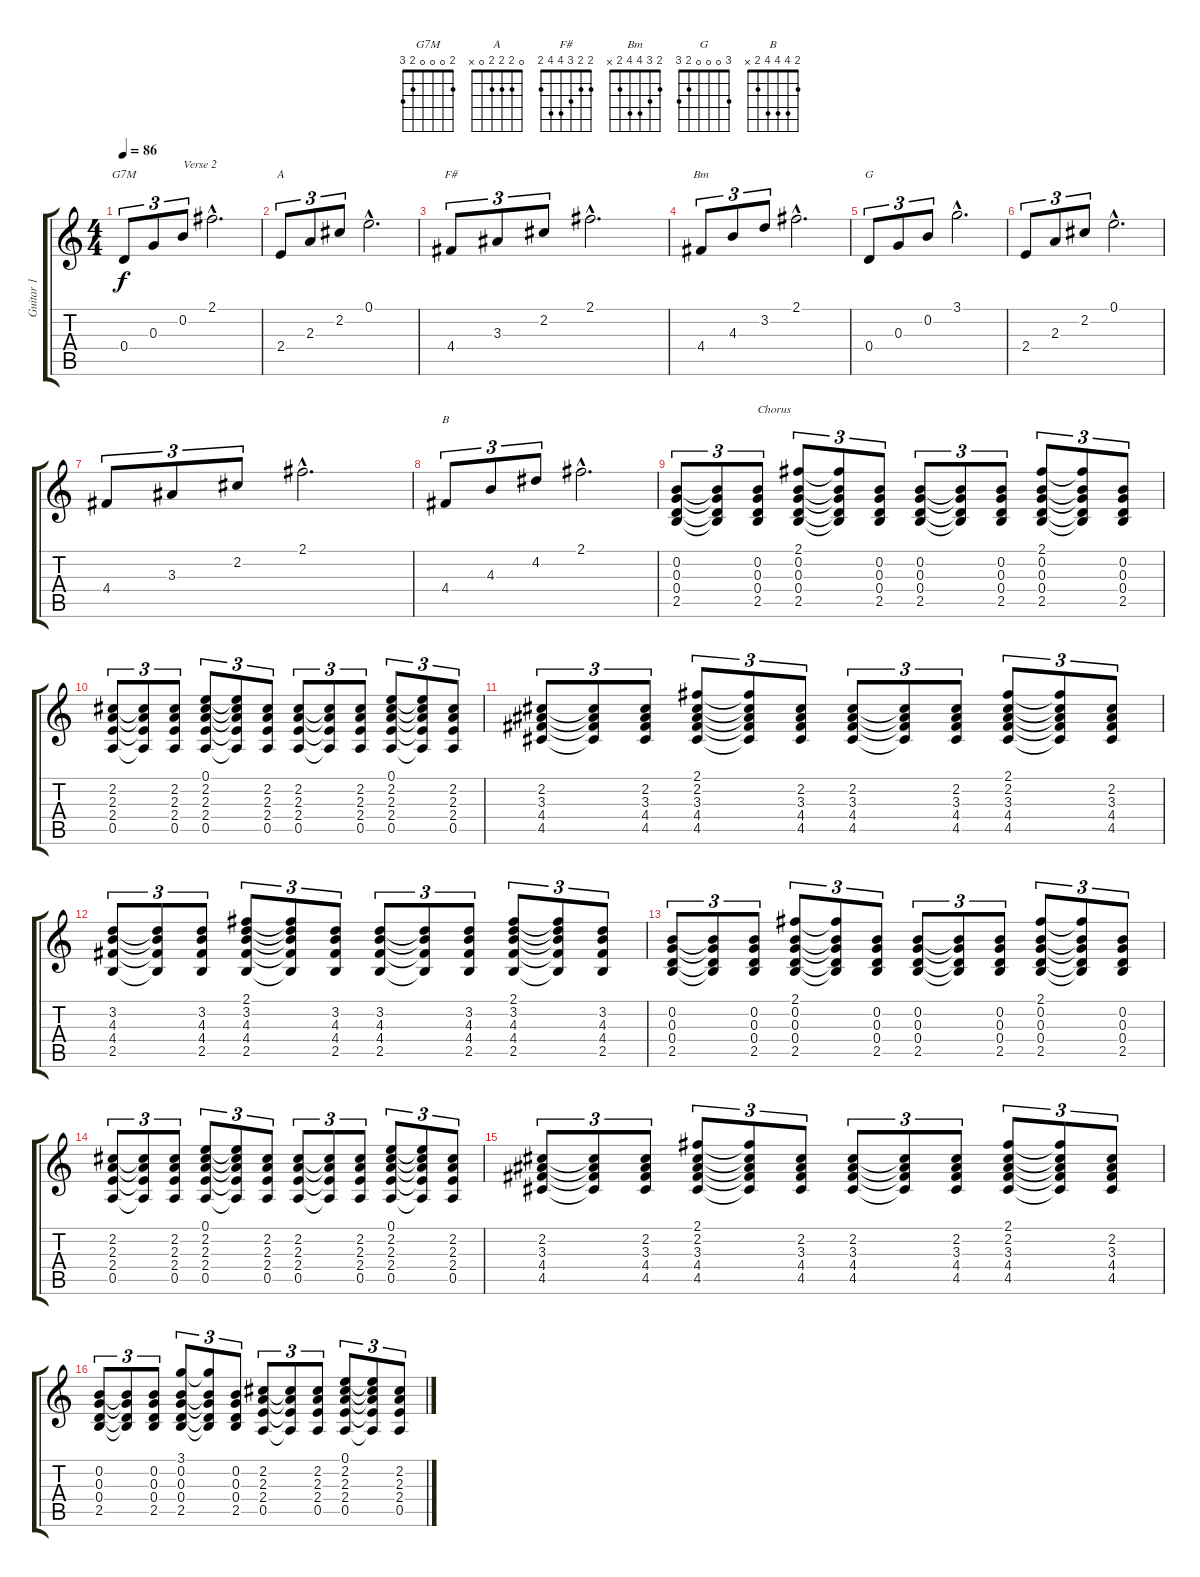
\track ("Guitar 1" "Guitar 1") {instrument acousticguitarsteel}
\staff {score tabs}
\tuning (E4 B3 G3 D3 A2 E2) {hide}
\chord ("G7M" 2 0 0 0 2 3)
\chord ("A" 0 2 2 2 0 x)
\chord ("F#" 2 2 3 4 4 2)
\chord ("Bm" 2 3 4 4 2 x)
\chord ("G" 3 0 0 0 2 3)
\chord ("B" 2 4 4 4 2 x)
\ts (4 4)
\tempo 86
\clef g2
\ks c
0.4.8{tu (3 2) ch "G7M" dy f} 0.3.8{tu (3 2)} 0.2.8{tu (3 2) txt "Verse 2"} 2.1{hac}.2{d} |
2.4.8{tu (3 2) ch "A"} 2.3.8{tu (3 2)} 2.2.8{tu (3 2)} 0.1{hac}.2{d} |
4.4.8{tu (3 2) ch "F#"} 3.3.8{tu (3 2)} 2.2.8{tu (3 2)} 2.1{hac}.2{d} |
4.4.8{tu (3 2) ch "Bm"} 4.3.8{tu (3 2)} 3.2.8{tu (3 2)} 2.1{hac}.2{d} |
0.4.8{tu (3 2) ch "G"} 0.3.8{tu (3 2)} 0.2.8{tu (3 2)} 3.1{hac}.2{d} |
2.4.8{tu (3 2)} 2.3.8{tu (3 2)} 2.2.8{tu (3 2)} 0.1{hac}.2{d} |
4.4.8{tu (3 2)} 3.3.8{tu (3 2)} 2.2.8{tu (3 2)} 2.1{hac}.2{d} |
4.4.8{tu (3 2) ch "B"} 4.3.8{tu (3 2)} 4.2.8{tu (3 2)} 2.1{hac}.2{d} |
(0.2 0.3 0.4 2.5).8{tu (3 2)} (0.2{t} 0.3{t} 0.4{t} 2.5{t}).8{tu (3 2)} (0.2 0.3 0.4 2.5).8{tu (3 2) txt "Chorus"} (2.1 0.2 0.3 0.4 2.5).8{tu (3 2)} (2.1{t} 0.2{t} 0.3{t} 0.4{t} 2.5{t}).8{tu (3 2)} (0.2 0.3 0.4 2.5).8{tu (3 2)} (0.2 0.3 0.4 2.5).8{tu (3 2)} (0.2{t} 0.3{t} 0.4{t} 2.5{t}).8{tu (3 2)} (0.2 0.3 0.4 2.5).8{tu (3 2)} (2.1 0.2 0.3 0.4 2.5).8{tu (3 2)} (2.1{t} 0.2{t} 0.3{t} 0.4{t} 2.5{t}).8{tu (3 2)} (0.2 0.3 0.4 2.5).8{tu (3 2)} |
(2.2 2.3 2.4 0.5).8{tu (3 2)} (2.2{t} 2.3{t} 2.4{t} 0.5{t}).8{tu (3 2)} (2.2 2.3 2.4 0.5).8{tu (3 2)} (0.1 2.2 2.3 2.4 0.5).8{tu (3 2)} (0.1{t} 2.2{t} 2.3{t} 2.4{t} 0.5{t}).8{tu (3 2)} (2.2 2.3 2.4 0.5).8{tu (3 2)} (2.2 2.3 2.4 0.5).8{tu (3 2)} (2.2{t} 2.3{t} 2.4{t} 0.5{t}).8{tu (3 2)} (2.2 2.3 2.4 0.5).8{tu (3 2)} (0.1 2.2 2.3 2.4 0.5).8{tu (3 2)} (0.1{t} 2.2{t} 2.3{t} 2.4{t} 0.5{t}).8{tu (3 2)} (2.2 2.3 2.4 0.5).8{tu (3 2)} |
(2.2 3.3 4.4 4.5).8{tu (3 2)} (2.2{t} 3.3{t} 4.4{t} 4.5{t}).8{tu (3 2)} (2.2 3.3 4.4 4.5).8{tu (3 2)} (2.1 2.2 3.3 4.4 4.5).8{tu (3 2)} (2.1{t} 2.2{t} 3.3{t} 4.4{t} 4.5{t}).8{tu (3 2)} (2.2 3.3 4.4 4.5).8{tu (3 2)} (2.2 3.3 4.4 4.5).8{tu (3 2)} (2.2{t} 3.3{t} 4.4{t} 4.5{t}).8{tu (3 2)} (2.2 3.3 4.4 4.5).8{tu (3 2)} (2.1 2.2 3.3 4.4 4.5).8{tu (3 2)} (2.1{t} 2.2{t} 3.3{t} 4.4{t} 4.5{t}).8{tu (3 2)} (2.2 3.3 4.4 4.5).8{tu (3 2)} |
(3.2 4.3 4.4 2.5).8{tu (3 2)} (3.2{t} 4.3{t} 4.4{t} 2.5{t}).8{tu (3 2)} (3.2 4.3 4.4 2.5).8{tu (3 2)} (2.1 3.2 4.3 4.4 2.5).8{tu (3 2)} (2.1{t} 3.2{t} 4.3{t} 4.4{t} 2.5{t}).8{tu (3 2)} (3.2 4.3 4.4 2.5).8{tu (3 2)} (3.2 4.3 4.4 2.5).8{tu (3 2)} (3.2{t} 4.3{t} 4.4{t} 2.5{t}).8{tu (3 2)} (3.2 4.3 4.4 2.5).8{tu (3 2)} (2.1 3.2 4.3 4.4 2.5).8{tu (3 2)} (2.1{t} 3.2{t} 4.3{t} 4.4{t} 2.5{t}).8{tu (3 2)} (3.2 4.3 4.4 2.5).8{tu (3 2)} |
(0.2 0.3 0.4 2.5).8{tu (3 2)} (0.2{t} 0.3{t} 0.4{t} 2.5{t}).8{tu (3 2)} (0.2 0.3 0.4 2.5).8{tu (3 2)} (2.1 0.2 0.3 0.4 2.5).8{tu (3 2)} (2.1{t} 0.2{t} 0.3{t} 0.4{t} 2.5{t}).8{tu (3 2)} (0.2 0.3 0.4 2.5).8{tu (3 2)} (0.2 0.3 0.4 2.5).8{tu (3 2)} (0.2{t} 0.3{t} 0.4{t} 2.5{t}).8{tu (3 2)} (0.2 0.3 0.4 2.5).8{tu (3 2)} (2.1 0.2 0.3 0.4 2.5).8{tu (3 2)} (2.1{t} 0.2{t} 0.3{t} 0.4{t} 2.5{t}).8{tu (3 2)} (0.2 0.3 0.4 2.5).8{tu (3 2)} |
(2.2 2.3 2.4 0.5).8{tu (3 2)} (2.2{t} 2.3{t} 2.4{t} 0.5{t}).8{tu (3 2)} (2.2 2.3 2.4 0.5).8{tu (3 2)} (0.1 2.2 2.3 2.4 0.5).8{tu (3 2)} (0.1{t} 2.2{t} 2.3{t} 2.4{t} 0.5{t}).8{tu (3 2)} (2.2 2.3 2.4 0.5).8{tu (3 2)} (2.2 2.3 2.4 0.5).8{tu (3 2)} (2.2{t} 2.3{t} 2.4{t} 0.5{t}).8{tu (3 2)} (2.2 2.3 2.4 0.5).8{tu (3 2)} (0.1 2.2 2.3 2.4 0.5).8{tu (3 2)} (0.1{t} 2.2{t} 2.3{t} 2.4{t} 0.5{t}).8{tu (3 2)} (2.2 2.3 2.4 0.5).8{tu (3 2)} |
(2.2 3.3 4.4 4.5).8{tu (3 2)} (2.2{t} 3.3{t} 4.4{t} 4.5{t}).8{tu (3 2)} (2.2 3.3 4.4 4.5).8{tu (3 2)} (2.1 2.2 3.3 4.4 4.5).8{tu (3 2)} (2.1{t} 2.2{t} 3.3{t} 4.4{t} 4.5{t}).8{tu (3 2)} (2.2 3.3 4.4 4.5).8{tu (3 2)} (2.2 3.3 4.4 4.5).8{tu (3 2)} (2.2{t} 3.3{t} 4.4{t} 4.5{t}).8{tu (3 2)} (2.2 3.3 4.4 4.5).8{tu (3 2)} (2.1 2.2 3.3 4.4 4.5).8{tu (3 2)} (2.1{t} 2.2{t} 3.3{t} 4.4{t} 4.5{t}).8{tu (3 2)} (2.2 3.3 4.4 4.5).8{tu (3 2)} |
(0.2 0.3 0.4 2.5).8{tu (3 2)} (0.2{t} 0.3{t} 0.4{t} 2.5{t}).8{tu (3 2)} (0.2 0.3 0.4 2.5).8{tu (3 2)} (3.1 0.2 0.3 0.4 2.5).8{tu (3 2)} (3.1{t} 0.2{t} 0.3{t} 0.4{t} 2.5{t}).8{tu (3 2)} (0.2 0.3 0.4 2.5).8{tu (3 2)} (2.2 2.3 2.4 0.5).8{tu (3 2)} (2.2{t} 2.3{t} 2.4{t} 0.5{t}).8{tu (3 2)} (2.2 2.3 2.4 0.5).8{tu (3 2)} (0.1 2.2 2.3 2.4 0.5).8{tu (3 2)} (0.1{t} 2.2{t} 2.3{t} 2.4{t} 0.5{t}).8{tu (3 2)} (2.2 2.3 2.4 0.5).8{tu (3 2)}
